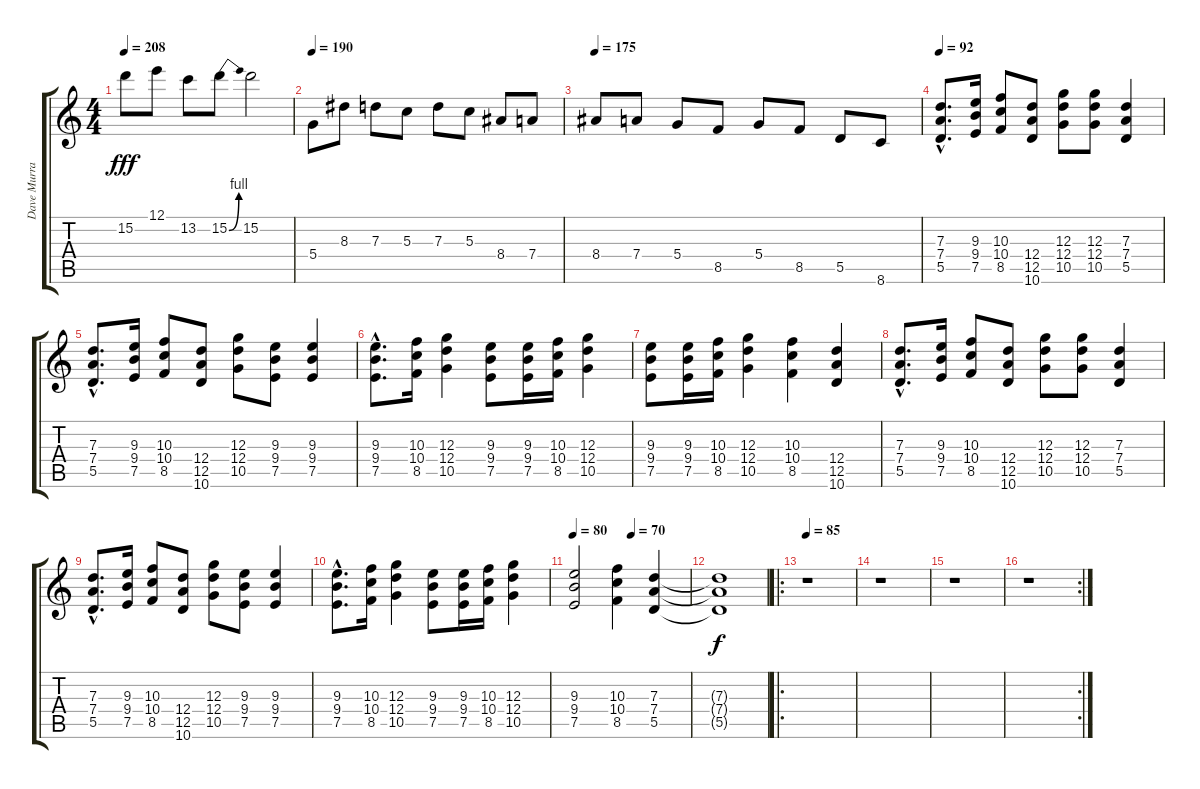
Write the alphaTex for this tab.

\track ("Dave Murray" "Dave Murra") {instrument distortionguitar}
\staff {score tabs}
\tuning (E4 B3 G3 D3 A2 E2) {hide}
\ts (4 4)
\tempo 208
\clef g2
\ks c
15.2.8{dy fff} 12.1.8 13.2.8 15.2{be (bend 0 0 60 4)}.8 15.2.2 |
\tempo 190
5.4.8 8.3.8 7.3.8 5.3.8 7.3.8 5.3.8 8.4.8 7.4.8 |
\tempo 175
8.4.8 7.4.8 5.4.8 8.5.8 5.4.8 8.5.8 5.5.8 8.6.8 |
\tempo 92
(7.3{hac} 7.4{hac} 5.5{hac}).8{d volume 13 instrument distortionguitar} (9.3 9.4 7.5).16 (10.3 10.4 8.5).8 (12.4 12.5 10.6).8 (12.3 12.4 10.5).8 (12.3 12.4 10.5).8 (7.3 7.4 5.5).4 |
(7.3{hac} 7.4{hac} 5.5{hac}).8{d} (9.3 9.4 7.5).16 (10.3 10.4 8.5).8 (12.4 12.5 10.6).8 (12.3 12.4 10.5).8 (9.3 9.4 7.5).8 (9.3 9.4 7.5).4 |
(9.3{hac} 9.4{hac} 7.5{hac}).8{d} (10.3 10.4 8.5).16 (12.3 12.4 10.5).4 (9.3 9.4 7.5).8 (9.3 9.4 7.5).16 (10.3 10.4 8.5).16 (12.3 12.4 10.5).4 |
(9.3 9.4 7.5).8 (9.3 9.4 7.5).16 (10.3 10.4 8.5).16 (12.3 12.4 10.5).4 (10.3 10.4 8.5).4 (12.4 12.5 10.6).4 |
(7.3{hac} 7.4{hac} 5.5{hac}).8{d} (9.3 9.4 7.5).16 (10.3 10.4 8.5).8 (12.4 12.5 10.6).8 (12.3 12.4 10.5).8 (12.3 12.4 10.5).8 (7.3 7.4 5.5).4 |
(7.3{hac} 7.4{hac} 5.5{hac}).8{d} (9.3 9.4 7.5).16 (10.3 10.4 8.5).8 (12.4 12.5 10.6).8 (12.3 12.4 10.5).8 (9.3 9.4 7.5).8 (9.3 9.4 7.5).4 |
(9.3{hac} 9.4{hac} 7.5{hac}).8{d} (10.3 10.4 8.5).16 (12.3 12.4 10.5).4 (9.3 9.4 7.5).8 (9.3 9.4 7.5).16 (10.3 10.4 8.5).16 (12.3 12.4 10.5).4 |
\tempo 80
\tempo (70 0.5)
(9.3 9.4 7.5).2 (10.3 10.4 8.5).4 (7.3 7.4 5.5).4 |
(7.3{t} 7.4{t} 5.5{t}).1{dy f} |
\ro
\tempo 85
r.1 |
r.1 |
r.1 |
\rc 2
r.1
